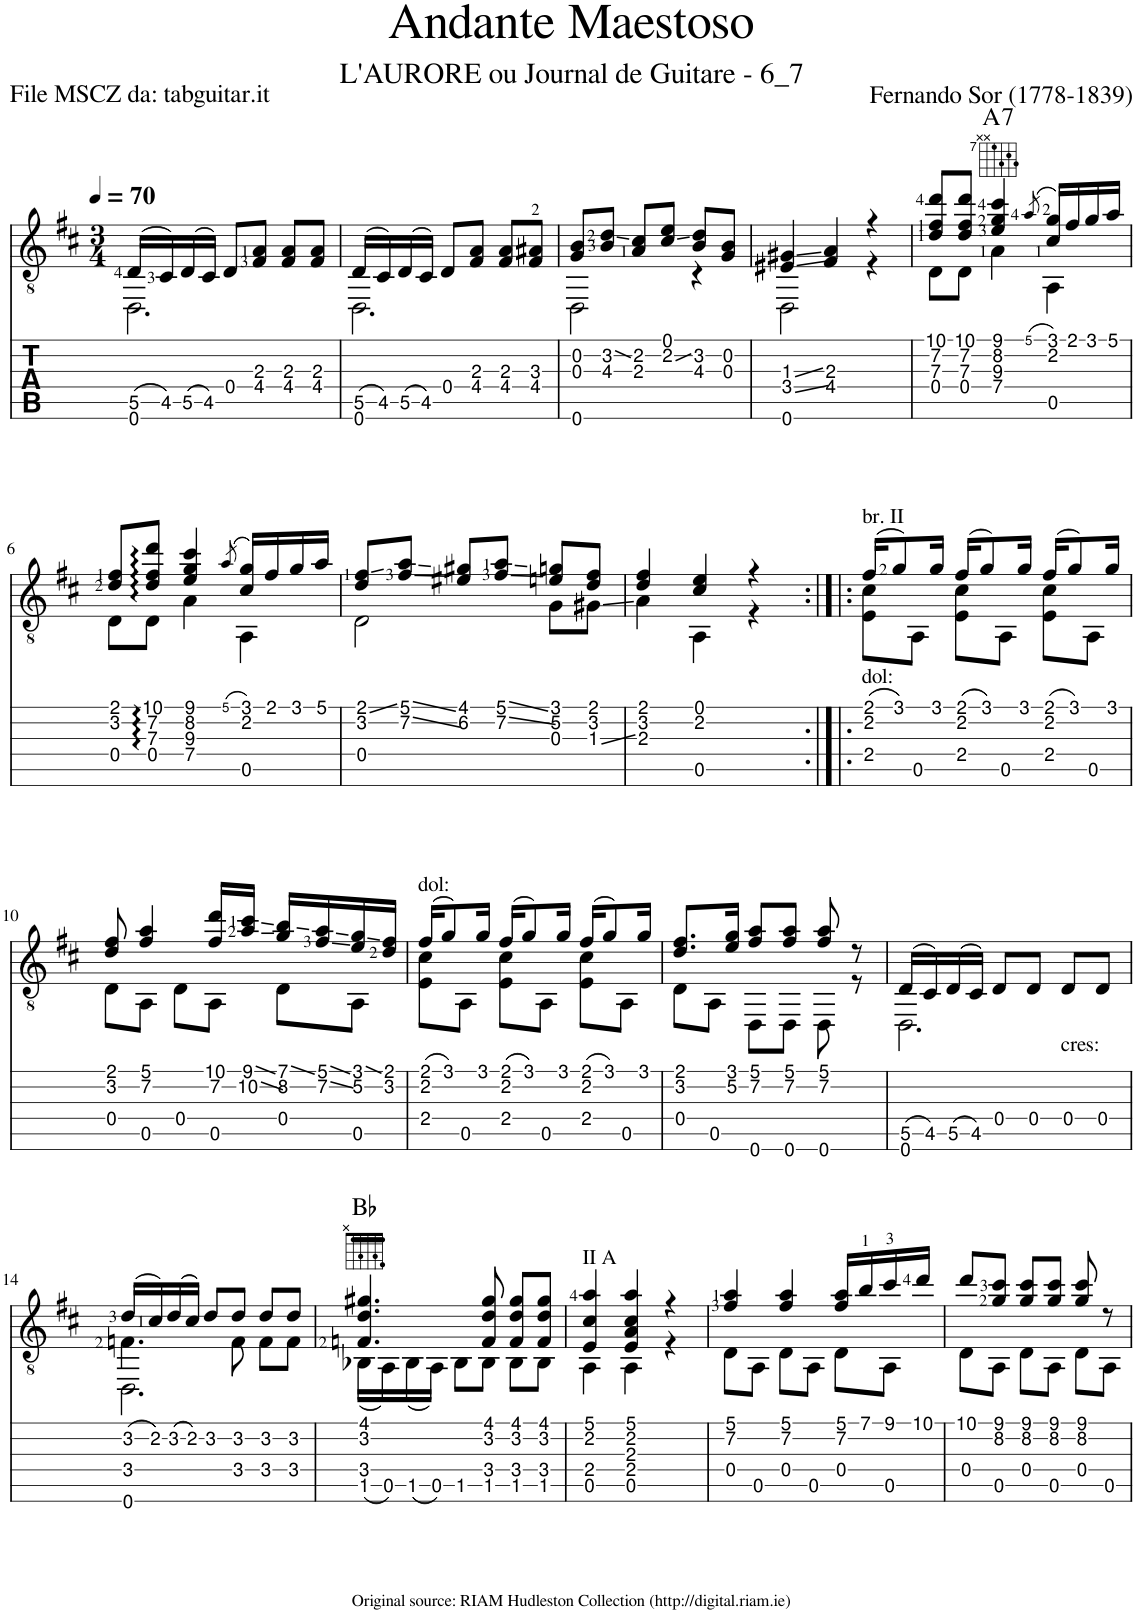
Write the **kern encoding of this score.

**kern	**kern	**harte
*part1	*part1	*part1
*staff2	*staff1	*
*I"Guitar	*	*
*I'Guit.	*	*
*stria6	*	*
*	*clefGv2	*
*k[f#c#]	*k[f#c#]	*
*M3/4	*M3/4	*
*MM70	*MM70	*
=1	=1	=1
*^	*^	*
16DLL	2.DD	(16D/LL	2.DD\	.
16C#J	.	16C#/)	.	.
16DL	.	(16D/	.	.
16C#JJ	.	16C#/JJ)	.	.
8DL	.	8D/L	.	.
8F#\ 8A\J	.	8F#/ 8A/J	.	.
8F#\ 8A\L	.	8F#/ 8A/L	.	.
8F#\ 8A\J	.	8F#/ 8A/J	.	.
=2	=2	=2	=2	=2
16DLL	2.DD	(16D/LL	2.DD\	.
16C#J	.	16C#/)	.	.
16DL	.	(16D/	.	.
16C#JJ	.	16C#/JJ)	.	.
8DL	.	8D/L	.	.
8F#\ 8A\J	.	8F#/ 8A/J	.	.
8F#\ 8A\L	.	8F#/ 8A/L	.	.
8F#\ 8A#\J	.	8F#/ 8A#X/J	.	.
=3	=3	=3	=3	=3
8G\ 8B\L	2DD	8G/ 8B/L	2DD\	.
8B\ 8d\J	.	8B/ 8d/J	.	.
8A\ 8c#\L	.	8A/ 8c#/L	.	.
8c#\ 8e\J	.	8c#/ 8e/J	.	.
8B\ 8d\L	4r	8B/ 8d/L	4r	.
8G\ 8B\J	.	8G/ 8B/J	.	.
=4	=4	=4	=4	=4
4E# 4G#	2DD	4E#X/ 4G#X/	2DD\	.
4F# 4A	.	4F#/ 4A/	.	.
4r	4r	4r	4r	.
=5	=5	=5	=5	=5
8d\ 8f#\ 8dd\L	8DL	8d/ 8f#/ 8dd/L	8D\L	.
8d\ 8f#\ 8dd\J	8DJ	8d/ 8f#/ 8dd/J	8D\J	.
!	!	!	!	!LO:H:kt=7
4e 4g 4cc#	4A	4e/ 4g/ 4cc#/	4A\	A:7
qa	.	(8qa/	.	.
16c#\ 16g\LL	4AA	16c#/ 16g/LL)	4AA\	.
16f#J	.	16f#/	.	.
16gL	.	16g/	.	.
16aJJ	.	16a/JJ	.	.
!!LO:LB:g=z	!!
=6	=6	=6	=6	=6
8d\ 8f#\L	8DL	8d/ 8f#/L	8D\L	.
8d:\ 8f#:\ 8dd:\J	8DJ	8d/: 8f#/: 8dd/:J	8D\J	.
4e 4g 4cc#	4A	4e/ 4g/ 4cc#/	4A\	.
qa	.	(8qa/	.	.
16c#\ 16g\LL	4AA	16c#/ 16g/LL)	4AA\	.
16f#J	.	16f#/	.	.
16gL	.	16g/	.	.
16aJJ	.	16a/JJ	.	.
=7	=7	=7	=7	=7
8d\ 8f#\L	2D	8d/ 8f#/L	2D\	.
8f#\ 8a\J	.	8f#/ 8a/J	.	.
8e#\ 8g#\L	.	8e#X/ 8g#X/L	.	.
8f#\ 8a\J	.	8f#/ 8a/J	.	.
8e\ 8g\L	8GL	8en/ 8gn/L	8G\L	.
8d\ 8f#\J	8G#J	8d/ 8f#/J	8G#X\J	.
=8	=8	=8	=8	=8
4d 4f#	4A	4d/ 4f#/	4A\	.
4c# 4e	4AA	4c#/ 4e/	4AA\	.
4r	4r	4r	4r	.
=9:|!|:	=9:|!|:	=9:|!|:	=9:|!|:	=9:|!|:
!	!	!LO:TX:a:t=br. II	!	!
!LO:TX:a:t=dol&colon;	!	!	!	!
16f#KL	8E\ 8c#\L	(16f#/KL	8E\ 8c#\L	.
8g	.	8g/)	.	.
.	8AAJ	.	8AA\J	.
16gJk	.	16g/Jk	.	.
16f#KL	8E\ 8c#\L	(16f#/KL	8E\ 8c#\L	.
8g	.	8g/)	.	.
.	8AAJ	.	8AA\J	.
16gJk	.	16g/Jk	.	.
16f#KL	8E\ 8c#\L	(16f#/KL	8E\ 8c#\L	.
8g	.	8g/)	.	.
.	8AAJ	.	8AA\J	.
16gJk	.	16g/Jk	.	.
!!LO:LB:g=z	!!
=10	=10	=10	=10	=10
8d 8f#	8DL	8d/ 8f#/	8D\L	.
4f# 4a	8AAJ	4f#/ 4a/	8AA\J	.
.	8DL	.	8D\L	.
16f#\ 16dd\LL	8AAJ	16f#/ 16dd/LL	8AA\J	.
16a\ 16cc#\JJ	.	16a/ 16cc#/JJ	.	.
16g\ 16b\LL	8DL	16g/ 16b/LL	8D\L	.
16f#\ 16a\J	.	16f#/ 16a/	.	.
16e\ 16g\L	8AAJ	16e/ 16g/	8AA\J	.
16d\ 16f#\JJ	.	16d/ 16f#/JJ	.	.
=11	=11	=11	=11	=11
!	!	!LO:TX:a:t=dol&colon;	!	!
16f#KL	8E\ 8c#\L	(16f#/KL	8E\ 8c#\L	.
8g	.	8g/)	.	.
.	8AAJ	.	8AA\J	.
16gJk	.	16g/Jk	.	.
16f#KL	8E\ 8c#\L	(16f#/KL	8E\ 8c#\L	.
8g	.	8g/)	.	.
.	8AAJ	.	8AA\J	.
16gJk	.	16g/Jk	.	.
16f#KL	8E\ 8c#\L	(16f#/KL	8E\ 8c#\L	.
8g	.	8g/)	.	.
.	8AAJ	.	8AA\J	.
16gJk	.	16g/Jk	.	.
=12	=12	=12	=12	=12
8.d\ 8.f#\L	8DL	8.d/ 8.f#/L	8D\L	.
.	8AAJ	.	8AA\J	.
16e\ 16g\Jk	.	16e/ 16g/Jk	.	.
8f#\ 8a\L	8DDL	8f#/ 8a/L	8DD\L	.
8f#\ 8a\J	8DDJ	8f#/ 8a/J	8DD\J	.
8f# 8a	8DD	8f#/ 8a/	8DD\	.
8r	8r	8r	8r	.
=13	=13	=13	=13	=13
16DLL	2.DD	(16D/LL	2.DD\	.
16C#J	.	16C#/)	.	.
16DL	.	(16D/	.	.
16C#JJ	.	16C#/JJ)	.	.
8DL	.	8D/L	.	.
8DJ	.	8D/J	.	.
!LO:TX:a:t=cres&colon;	!	!	!	!
8DL	.	8D/L	.	.
8DJ	.	8D/J	.	.
!!LO:LB:g=z
=14	=14	=14	=14	=14
*	*^	*	*^	*
16dLL	4.F	2.DD	(16d/LL	4.Fn\	2.DD\	.
16c#J	.	.	16c#/)	.	.	.
16dL	.	.	(16d/	.	.	.
16c#JJ	.	.	16c#/JJ)	.	.	.
8dL	.	.	8d/L	.	.	.
8dJ	8F	.	8d/J	8F\	.	.
8dL	8FL	.	8d/L	8F\L	.	.
8dJ	8FJ	.	8d/J	8F\J	.	.
*	*v	*v	*	*	*	*
*	*	*	*v	*v	*
=15	=15	=15	=15	=15
4.F 4.d 4.g#	16BB-LL	4.Fn/ 4.d/ 4.g#X/	(16BB-X\LL	Bb:maj
.	16AAJ	.	16AA\)	.
.	16BB-L	.	(16BB-\	.
.	16AAJJ	.	16AA\JJ)	.
.	8BB-L	.	8BB-\L	.
8F 8d 8g#	8BB-J	8F/ 8d/ 8g#/	8BB-\J	.
8F\ 8d\ 8g#\L	8BB-L	8F/ 8d/ 8g#/L	8BB-\L	.
8F\ 8d\ 8g#\J	8BB-J	8F/ 8d/ 8g#/J	8BB-\J	.
=16	=16	=16	=16	=16
!	!	!LO:TX:a:t=II A	!	!
4E 4c# 4a	4AA	4E/ 4c#/ 4a/	4AA\	.
4E 4A 4c# 4a	4AA	4E/ 4A/ 4c#/ 4a/	4AA\	.
4r	4r	4r	4r	.
=17	=17	=17	=17	=17
4f# 4a	8DL	4f#/ 4a/	8D\L	.
.	8AAJ	.	8AA\J	.
4f# 4a	8DL	4f#/ 4a/	8D\L	.
.	8AAJ	.	8AA\J	.
16f#\ 16a\LL	8DL	16f#/ 16a/LL	8D\L	.
16bJ	.	16b/	.	.
16cc#L	8AAJ	16cc#/	8AA\J	.
16ddJJ	.	16dd/JJ	.	.
=18	=18	=18	=18	=18
8ddL	8DL	8dd/L	8D\L	.
8g\ 8cc#\J	8AAJ	8g/ 8cc#/J	8AA\J	.
8g\ 8cc#\L	8DL	8g/ 8cc#/L	8D\L	.
8g\ 8cc#\J	8AAJ	8g/ 8cc#/J	8AA\J	.
8g 8cc#	8DL	8g/ 8cc#/	8D\L	.
8r	8AAJ	8r	8AA\J	.
*v	*v	*	*	*
*	*v	*v	*
=	=	=
*-	*-	*-
